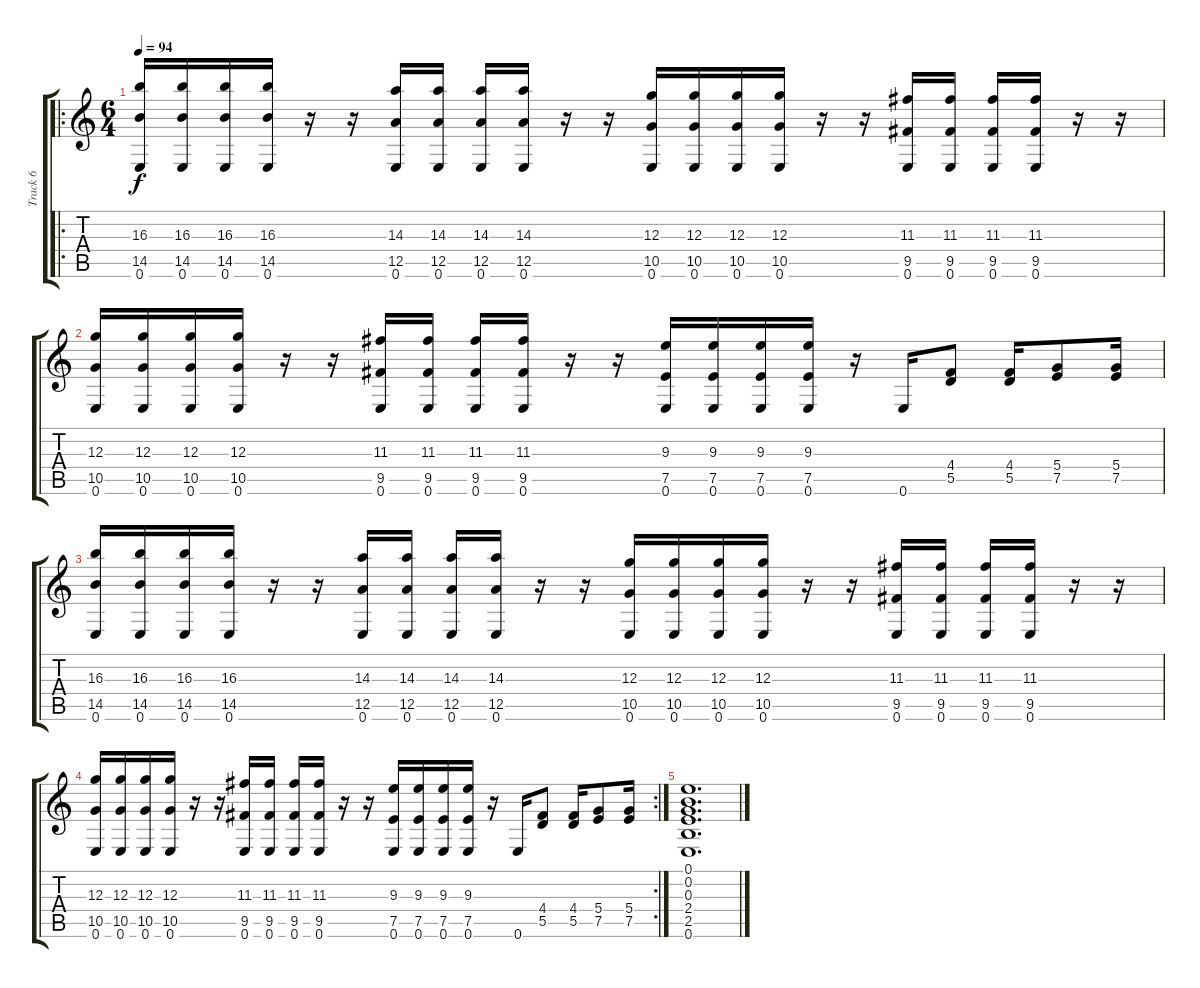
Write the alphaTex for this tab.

\track ("Track 6" "Track 6") {instrument acousticguitarsteel}
\staff {score tabs}
\tuning (E4 B3 G3 D3 A2 E2) {hide}
\ro
\ts (6 4)
\tempo 94
\clef g2
\ks c
(16.3 14.5 0.6).16{dy f} (16.3 14.5 0.6).16 (16.3 14.5 0.6).16 (16.3 14.5 0.6).16 r.16 r.16 (14.3 12.5 0.6).16 (14.3 12.5 0.6).16 (14.3 12.5 0.6).16 (14.3 12.5 0.6).16 r.16 r.16 (12.3 10.5 0.6).16 (12.3 10.5 0.6).16 (12.3 10.5 0.6).16 (12.3 10.5 0.6).16 r.16 r.16 (11.3 9.5 0.6).16 (11.3 9.5 0.6).16 (11.3 9.5 0.6).16 (11.3 9.5 0.6).16 r.16 r.16 |
(12.3 10.5 0.6).16 (12.3 10.5 0.6).16 (12.3 10.5 0.6).16 (12.3 10.5 0.6).16 r.16 r.16 (11.3 9.5 0.6).16 (11.3 9.5 0.6).16 (11.3 9.5 0.6).16 (11.3 9.5 0.6).16 r.16 r.16 (9.3 7.5 0.6).16 (9.3 7.5 0.6).16 (9.3 7.5 0.6).16 (9.3 7.5 0.6).16 r.16 0.6.16 (4.4 5.5).8 (4.4 5.5).16 (5.4 7.5).8 (5.4 7.5).16 |
(16.3 14.5 0.6).16 (16.3 14.5 0.6).16 (16.3 14.5 0.6).16 (16.3 14.5 0.6).16 r.16 r.16 (14.3 12.5 0.6).16 (14.3 12.5 0.6).16 (14.3 12.5 0.6).16 (14.3 12.5 0.6).16 r.16 r.16 (12.3 10.5 0.6).16 (12.3 10.5 0.6).16 (12.3 10.5 0.6).16 (12.3 10.5 0.6).16 r.16 r.16 (11.3 9.5 0.6).16 (11.3 9.5 0.6).16 (11.3 9.5 0.6).16 (11.3 9.5 0.6).16 r.16 r.16 |
\rc 2
(12.3 10.5 0.6).16 (12.3 10.5 0.6).16 (12.3 10.5 0.6).16 (12.3 10.5 0.6).16 r.16 r.16 (11.3 9.5 0.6).16 (11.3 9.5 0.6).16 (11.3 9.5 0.6).16 (11.3 9.5 0.6).16 r.16 r.16 (9.3 7.5 0.6).16 (9.3 7.5 0.6).16 (9.3 7.5 0.6).16 (9.3 7.5 0.6).16 r.16 0.6.16 (4.4 5.5).8 (4.4 5.5).16 (5.4 7.5).8 (5.4 7.5).16 |
(0.1 0.2 0.3 2.4 2.5 0.6).1{d}
